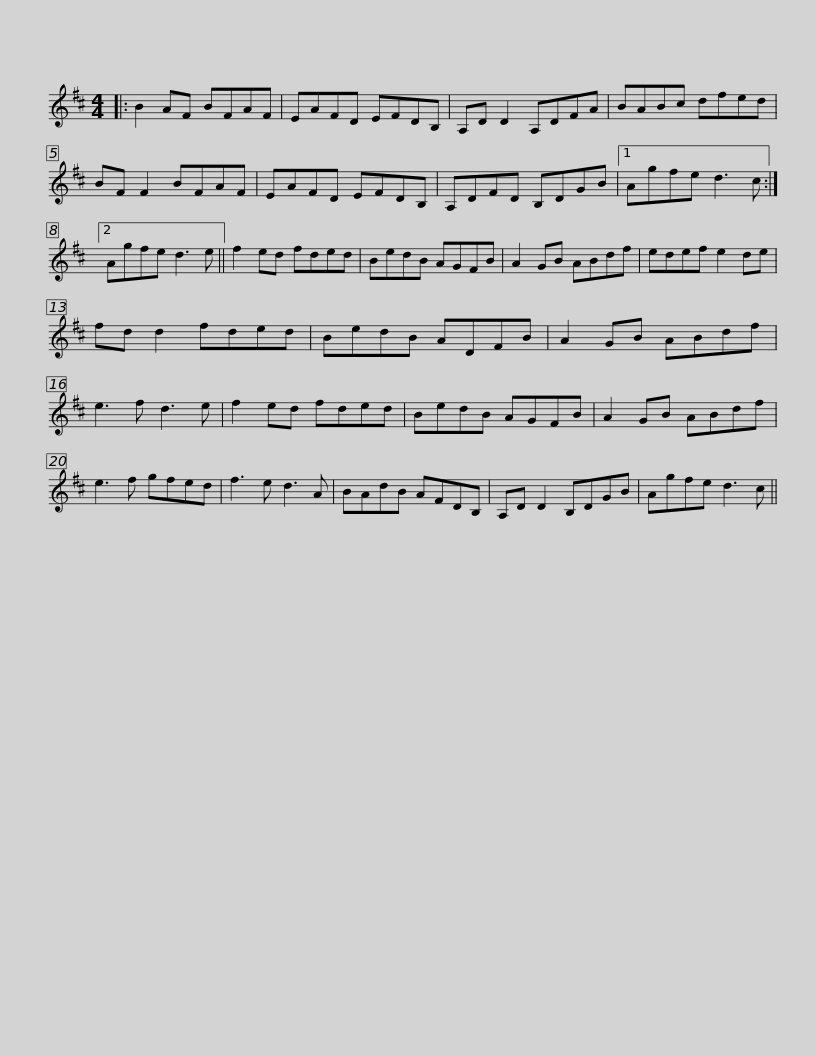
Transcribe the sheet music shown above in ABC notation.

X:1
L:1/8
M:4/4
I:linebreak $
K:D
V:1 treble
V:1
|: B2 AF BFAF | EAFD EFDB, | A,D D2 A,DFA | BABc dfed | BF F2 BFAF |$ %5
 EAFD EFDB, | A,DFD B,DGB |1 Agfe d3 c :|2 Agfe d3 e || f2 ed fded | %10
 BedB AGFB |$ A2 GB ABdf | edef e2 de | fd d2 fded | BedB ADFB | %15
 A2 GB ABdf | e3 f d3 e |$ f2 ed fded | BedB AGFB | A2 GB ABdf | %20
 e3 f gfed | f3 e d3 A | BAdB AFDB, |$ A,D D2 B,DGB | Agfe d3 c || %25
